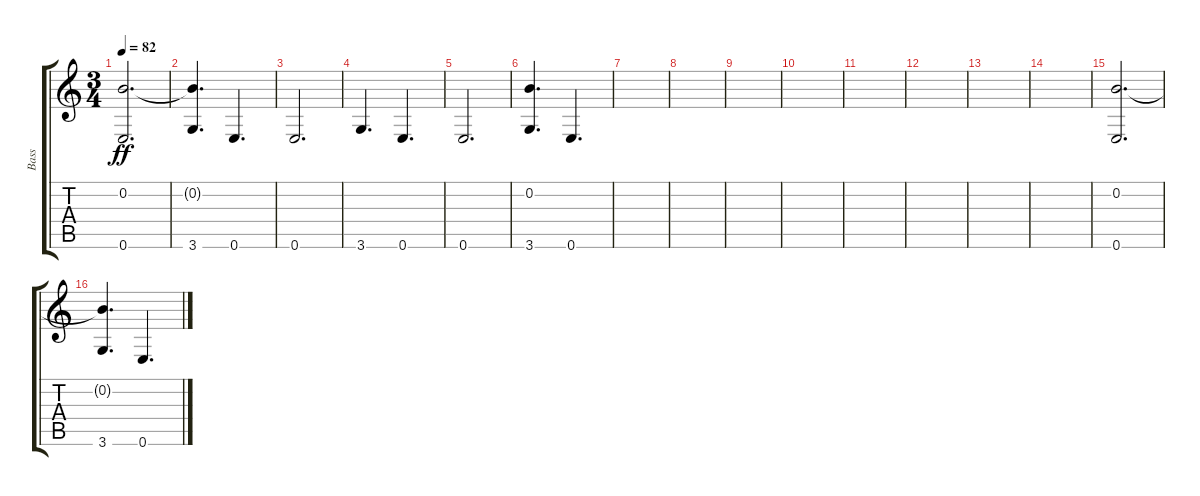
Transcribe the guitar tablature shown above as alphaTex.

\track ("Bass" "Bass") {instrument fretlessbass}
\staff {score tabs}
\tuning (E4 B3 G3 D3 A2 E2) {hide}
\ts (3 4)
\tempo 82
\clef g2
\ks c
(0.2{t} 0.6).2{d dy ff} |
(0.2{t} 3.6).4{d} 0.6.4{d} |
0.6.2{d} |
3.6.4{d} 0.6.4{d} |
0.6.2{d} |
(0.2 3.6).4{d} 0.6.4{d} |
|
|
|
|
|
|
|
|
(0.2 0.6).2{d} |
(0.2{t} 3.6).4{d} 0.6.4{d}
